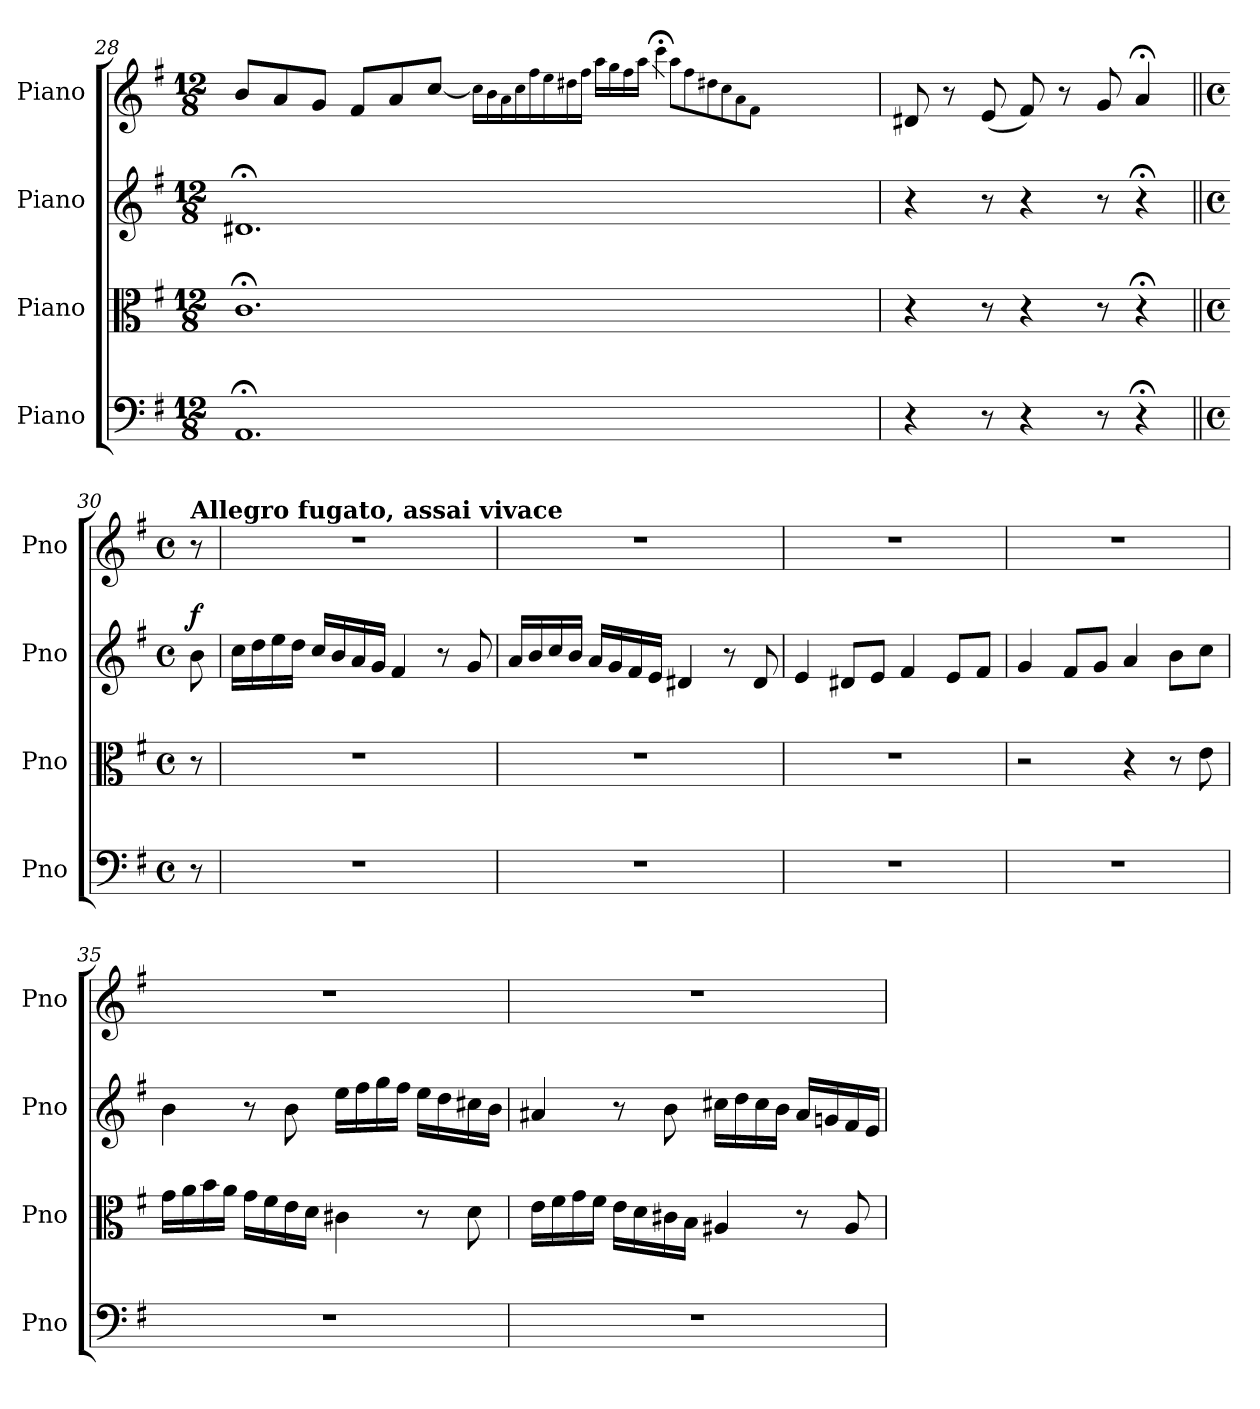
**kern	**kern	**kern	**dynam	**kern
*part4	*part3	*part2	*part2	*part1
*staff4	*staff3	*staff2	*staff2	*staff1
*I"Piano	*I"Piano	*I"Piano	*	*I"Piano
*I'Pno	*I'Pno	*I'Pno	*	*I'Pno
*clefF4	*clefC3	*clefG2	*	*clefG2
*k[f#]	*k[f#]	*k[f#]	*	*k[f#]
*M12/8	*M12/8	*M12/8	*	*M12/8
=28	=28	=28	=28	=28
1.AA;<	1.c;<	1.d#X;<	.	8b/L
.	.	.	.	8a/
.	.	.	.	8g/J
.	.	.	.	8f#/L
.	.	.	.	8a/
.	.	.	.	[8cc/J
.	.	.	.	16qcc\LL]
.	.	.	.	16qb\
.	.	.	.	16qa\
.	.	.	.	16qcc\
.	.	.	.	16qff#\
.	.	.	.	16qee\
.	.	.	.	16qdd#X\
.	.	.	.	16qff#\JJ
.	.	.	.	16qaa\LL
.	.	.	.	16qgg\
.	.	.	.	16qff#\
.	.	.	.	16qaa\JJ
.	.	.	.	4qccc;<\
.	.	.	.	8qaa\L
.	.	.	.	8qff#\
.	.	.	.	8qdd#X\
.	.	.	.	8qcc\
.	.	.	.	8qa\
.	.	.	.	8qf#\J
.	.	.	.	2.ryy
=29	=29	=29	=29	=29
4r	4r	4r	.	8d#X/
.	.	.	.	8r
8r	8r	8r	.	(8e/
4r	4r	4r	.	8f#/)
.	.	.	.	8r
8r	8r	8r	.	8g/
4r;<	4r;<	4r;<	.	4a;</
!!LO:LB:g=z
=30||	=30||	=30||	=30||	=30||
*M4/4	*M4/4	*M4/4	*	*M4/4
*met(c)	*met(c)	*met(c)	*	*met(c)
!	!	!	!	!LO:TX:a:B:t=Allegro fugato, assai vivace
!	!	!	!LO:DY:a	!
8r	8r	8b\	f	8r
=31	=31	=31	=31	=31
1r	1r	16cc\LL	.	1r
.	.	16dd\	.	.
.	.	16ee\	.	.
.	.	16dd\JJ	.	.
.	.	16cc/LL	.	.
.	.	16b/	.	.
.	.	16a/	.	.
.	.	16g/JJ	.	.
.	.	4f#/	.	.
.	.	8r	.	.
.	.	8g/	.	.
=32	=32	=32	=32	=32
1r	1r	16a/LL	.	1r
.	.	16b/	.	.
.	.	16cc/	.	.
.	.	16b/JJ	.	.
.	.	16a/LL	.	.
.	.	16g/	.	.
.	.	16f#/	.	.
.	.	16e/JJ	.	.
.	.	4d#X/	.	.
.	.	8r	.	.
.	.	8d#/	.	.
=33	=33	=33	=33	=33
1r	1r	4e/	.	1r
.	.	8d#X/L	.	.
.	.	8e/J	.	.
.	.	4f#/	.	.
.	.	8e/L	.	.
.	.	8f#/J	.	.
=34	=34	=34	=34	=34
1r	2r	4g/	.	1r
.	.	8f#/L	.	.
.	.	8g/J	.	.
.	4r	4a/	.	.
.	8r	8b\L	.	.
.	8e\	8cc\J	.	.
=35	=35	=35	=35	=35
1r	16g\LL	4b\	.	1r
.	16a\	.	.	.
.	16b\	.	.	.
.	16a\JJ	.	.	.
.	16g\LL	8r	.	.
.	16f#\	.	.	.
.	16e\	8b\	.	.
.	16d\JJ	.	.	.
.	4c#X\	16ee\LL	.	.
.	.	16ff#\	.	.
.	.	16gg\	.	.
.	.	16ff#\JJ	.	.
.	8r	16ee\LL	.	.
.	.	16dd\	.	.
.	8d\	16cc#X\	.	.
.	.	16b\JJ	.	.
=36	=36	=36	=36	=36
1r	16e\LL	4a#X/	.	1r
.	16f#\	.	.	.
.	16g\	.	.	.
.	16f#\JJ	.	.	.
.	16e\LL	8r	.	.
.	16d\	.	.	.
.	16c#X\	8b\	.	.
.	16B\JJ	.	.	.
.	4A#X/	16cc#X\LL	.	.
.	.	16dd\	.	.
.	.	16cc#\	.	.
.	.	16b\JJ	.	.
.	8r	16a#/LL	.	.
.	.	16gn/	.	.
.	8A#/	16f#/	.	.
.	.	16e/JJ	.	.
=	=	=	=	=
*-	*-	*-	*-	*-
